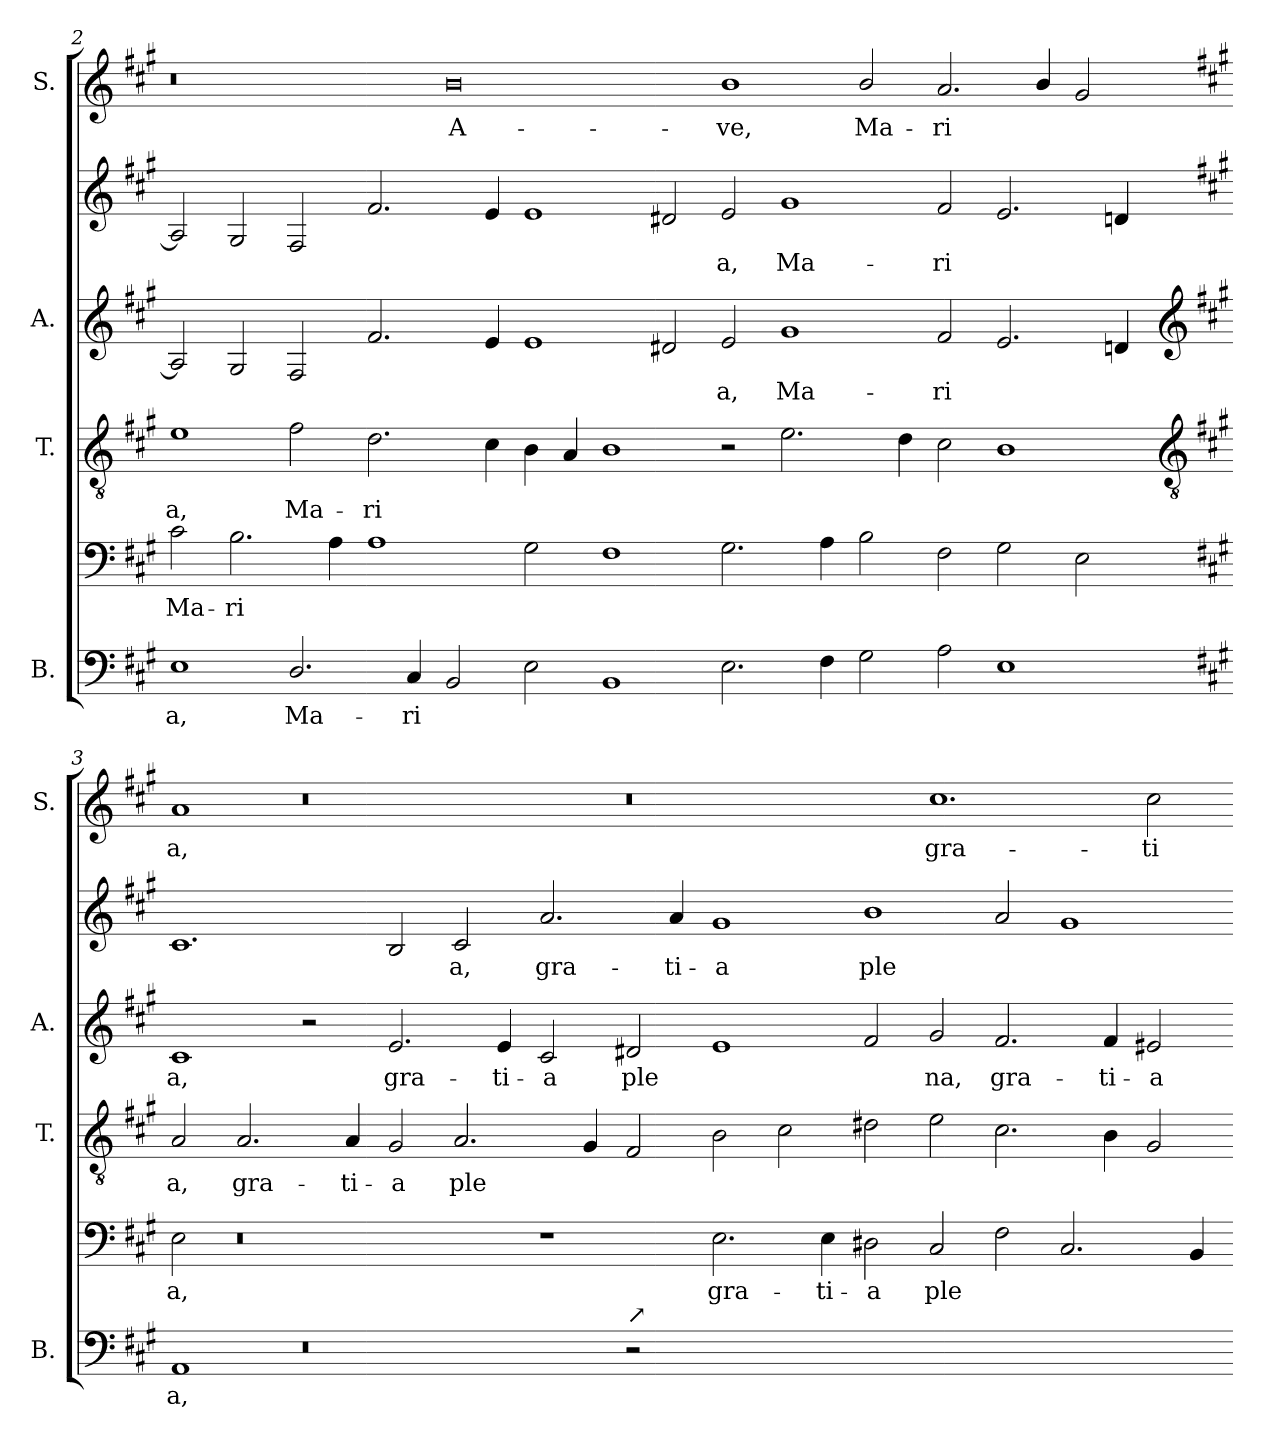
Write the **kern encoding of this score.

**kern	**text	**kern	**text	**kern	**text	**kern	**text	**kern	**text	**kern	**text
*part4	*part4	*part4	*part4	*part3	*part3	*part2	*part2	*part2	*part2	*part1	*part1
*staff6	*staff6	*staff5	*staff5	*staff4	*staff4	*staff3	*staff3	*staff2	*staff2	*staff1	*staff1
*I"B.	*	*	*	*I"T.	*	*I"A.	*	*	*	*I"S.	*
*I'B.	*	*	*	*I'T.	*	*I'A.	*	*	*	*I'S.	*
!!LO:LB:g=z
*clefF4	*	*clefF4	*	*clefGv2	*	*	*	*clefG2	*	*clefG2	*
*k[f#c#g#]	*	*k[f#c#g#]	*	*k[f#c#g#]	*	*k[f#c#g#]	*	*k[f#c#g#]	*	*k[f#c#g#]	*
*A:	*	*A:	*	*A:	*	*A:	*	*A:	*	*A:	*
=2	=2	=2	=2	=2	=2	=2	=2	=2	=2	=2	=2
!	!LO:LY:b	!	!LO:LY:b	!	!LO:LY:b	!	!	!	!	!	!
1E	a,	2c#	Ma-	1e	a,	2A]	.	2A]	.	0r	.
!	!	!	!LO:LY:b	!	!	!	!	!	!	!	!
.	.	2.B	-ri	.	.	2G#	.	2G#	.	.	.
!	!LO:LY:b	!	!	!	!LO:LY:b	!	!	!	!	!	!
2.D/	Ma-	.	.	2f#	Ma-	2F#	.	2F#	.	.	.
.	.	4A	.	.	.	.	.	.	.	.	.
!	!	!	!	!	!LO:LY:b	!	!	!	!	!	!
.	.	1A	.	2.d	-ri	2.f#	.	2.f#	.	.	.
!	!LO:LY:b	!	!	!	!	!	!	!	!	!	!
4C#	-ri	.	.	.	.	.	.	.	.	.	.
!	!	!	!	!	!	!	!	!	!	!	!LO:LY:b
2BB	.	.	.	.	.	.	.	.	.	0b/	A-
.	.	.	.	4c#	.	4e	.	4e	.	.	.
2E	.	2G#	.	4B	.	1e	.	1e	.	.	.
.	.	.	.	4A	.	.	.	.	.	.	.
1BB	.	1F#	.	1B/	.	.	.	.	.	.	.
.	.	.	.	.	.	2d#X	.	2d#X	.	.	.
!	!	!	!	!	!	!	!LO:LY:b	!	!LO:LY:b	!	!LO:LY:b
2.E	.	2.G#	.	2r	.	2e	a,	2e	a,	1b/	-ve,
!	!	!	!	!	!	!	!LO:LY:b	!	!LO:LY:b	!	!
.	.	.	.	2.e	.	1g#	Ma-	1g#	Ma-	.	.
4F#	.	4A	.	.	.	.	.	.	.	.	.
!	!	!	!	!	!	!	!	!	!	!	!LO:LY:b
2G#	.	2B	.	.	.	.	.	.	.	2b/	Ma-
.	.	.	.	4d	.	.	.	.	.	.	.
!	!	!	!	!	!	!	!LO:LY:b	!	!LO:LY:b	!	!LO:LY:b
2A	.	2F#	.	2c#	.	2f#	-ri	2f#	-ri	2.a/	-ri
1E	.	2G#	.	1B	.	2.e	.	2.e	.	.	.
.	.	.	.	.	.	.	.	.	.	4b/	.
.	.	2E	.	.	.	.	.	.	.	2g#/	.
.	.	.	.	.	.	4dn	.	4dn	.	.	.
!!LO:LB:g=z
=3-	=3-	=3-	=3-	=3-	=3-	=3-	=3-	=3-	=3-	=3-	=3-
*	*	*	*	*clefGv2	*	*clefG2	*	*	*	*	*
*	*	*	*	*	*	*k[f#c#g#]	*	*k[f#c#g#]	*	*	*
*	*	*	*	*	*	*A:	*	*A:	*	*	*
!	!LO:LY:b	!	!LO:LY:b	!	!LO:LY:b	!	!LO:LY:b	!	!	!	!LO:LY:b
1AA	a,	2E	a,	2A	a,	1c#	a,	1.c#	.	1a	a,
!	!	!	!	!	!LO:LY:b	!	!	!	!	!	!
.	.	0r	.	2.A	gra-	.	.	.	.	.	.
0r	.	.	.	.	.	2r	.	.	.	0r	.
!	!	!	!	!	!LO:LY:b	!	!	!	!	!	!
.	.	.	.	4A	-ti-	.	.	.	.	.	.
!	!	!	!	!	!LO:LY:b	!	!LO:LY:b	!	!	!	!
.	.	.	.	2G#	-a	2.e	gra-	2B	.	.	.
!	!	!	!	!	!LO:LY:b	!	!	!	!LO:LY:b	!	!
.	.	.	.	2.A	ple	.	.	2c#	a,	.	.
!	!	!	!	!	!	!	!LO:LY:b	!	!	!	!
.	.	.	.	.	.	4e	-ti-	.	.	.	.
!	!	!	!	!	!	!	!LO:LY:b	!	!LO:LY:b	!	!
.	.	1r	.	.	.	2c#	-a	2.a	gra-	.	.
.	.	.	.	4G#	.	.	.	.	.	.	.
!LO:TX:a:t=↗	!	!	!	!	!	!	!	!	!	!	!
!	!	!	!	!	!	!	!LO:LY:b	!	!	!	!
2r	.	.	.	2F#	.	2d#X	ple	.	.	0r	.
!	!	!	!	!	!	!	!	!	!LO:LY:b	!	!
.	.	.	.	.	.	.	.	4a	-ti-	.	.
!	!	!	!LO:LY:b	!	!	!	!	!	!LO:LY:b	!	!
0.ryy	.	2.E	gra-	2B	.	1e	.	1g#	-a	.	.
.	.	.	.	2c#	.	.	.	.	.	.	.
!	!	!	!LO:LY:b	!	!	!	!	!	!	!	!
.	.	4E	-ti-	.	.	.	.	.	.	.	.
!	!	!	!LO:LY:b	!	!	!	!	!	!LO:LY:b	!	!
.	.	2D#X	-a	2d#X	.	2f#	.	1b/	ple	.	.
!	!	!	!LO:LY:b	!	!	!	!LO:LY:b	!	!	!	!LO:LY:b
.	.	2C#	ple	2e	.	2g#	na,	.	.	1.cc#	gra-
!	!	!	!	!	!	!	!LO:LY:b	!	!	!	!
.	.	2F#	.	2.c#	.	2.f#	gra-	2a	.	.	.
.	.	2.C#	.	.	.	.	.	1g#	.	.	.
!	!	!	!	!	!	!	!LO:LY:b	!	!	!	!
.	.	.	.	4B	.	4f#	-ti-	.	.	.	.
!	!	!	!	!	!	!	!LO:LY:b	!	!	!	!LO:LY:b
4ryy	.	.	.	2G#	.	2e#X	-a	.	.	2cc#	-ti-
4ryy	.	4BB	.	.	.	.	.	.	.	.	.
=-	=-	=-	=-	=-	=-	=-	=-	=-	=-	=-	=-
*-	*-	*-	*-	*-	*-	*-	*-	*-	*-	*-	*-
